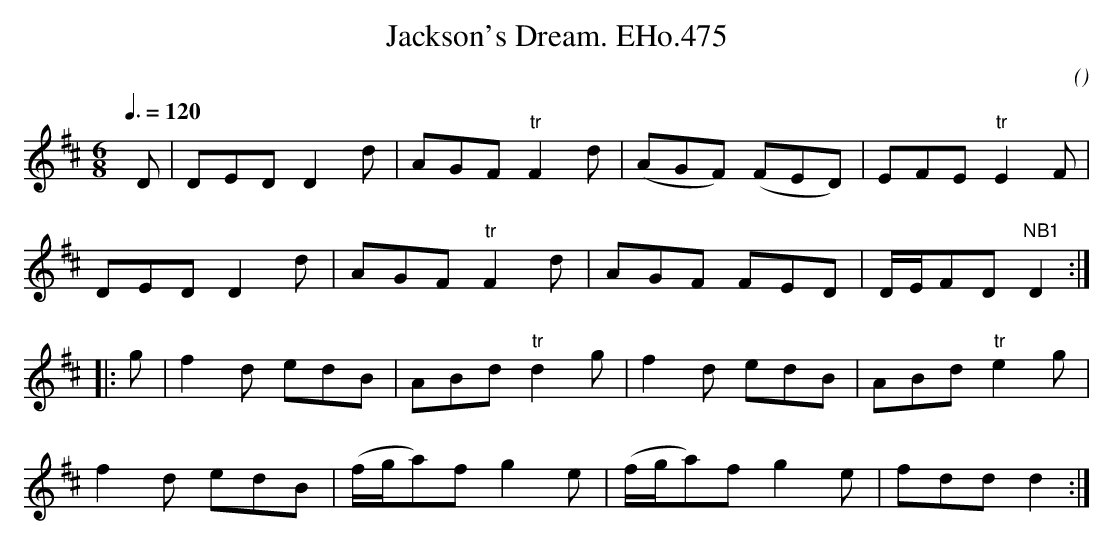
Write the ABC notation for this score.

X:1
T:Jackson's Dream. EHo.475
M:6/8
L:1/8
Q:3/8=120
C:
O:
K:D
yD | DED D2d | AGF "tr"F2d | (AGF) (FED) | EFE "tr"E2F |
DED D2d | AGF "tr"F2d | AGF FED | D/E/FD "NB1"D2 :|
|: g | f2d edB | ABd "tr"d2g | f2d edB | ABd "tr"e2g |
f2d edB | (f/g/a)f g2e | (f/g/a)f g2e | fdd d2 :|
